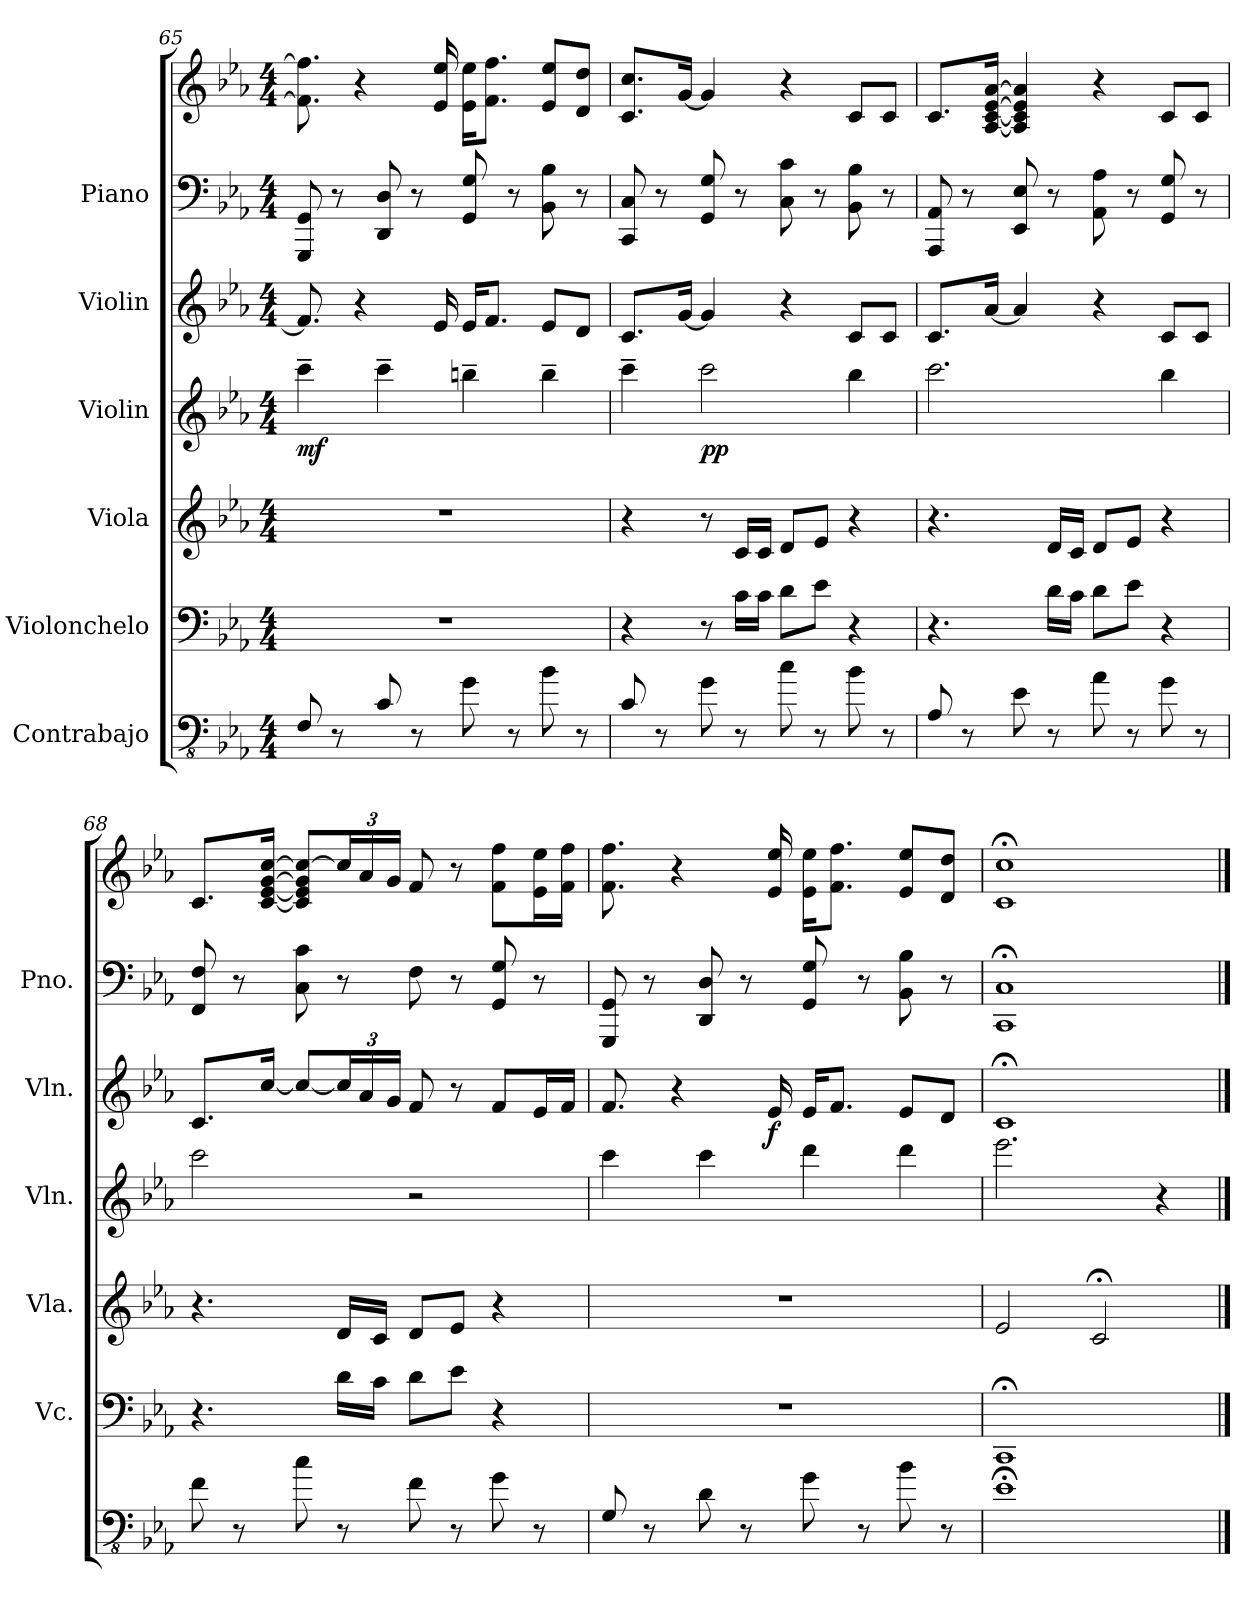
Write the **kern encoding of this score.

**kern	**kern	**kern	**kern	**dynam	**kern	**dynam	**kern	**kern
*part6	*part5	*part4	*part3	*part3	*part2	*part2	*part1	*part1
*staff7	*staff6	*staff5	*staff4	*staff4	*staff3	*staff3	*staff2	*staff1
*I"Contrabajo	*I"Violonchelo	*I"Viola	*I"Violin	*	*I"Violin	*	*I"Piano	*
*	*I'Vc.	*I'Vla.	*I'Vln.	*	*I'Vln.	*	*I'Pno.	*
!!LO:PB:g=z
*clefFv4	*clefF4	*clefG2	*clefG2	*	*clefG2	*	*clefF4	*clefG2
*ITrd7c12	*	*	*	*	*	*	*	*
*k[b-e-a-]	*k[b-e-a-]	*k[b-e-a-]	*k[b-e-a-]	*	*k[b-e-a-]	*	*k[b-e-a-]	*k[b-e-a-]
*M4/4	*M4/4	*M4/4	*M4/4	*	*M4/4	*	*M4/4	*M4/4
=65	=65	=65	=65	=65	=65	=65	=65	=65
!	!	!	!	!LO:DY:b	!	!	!	!
8FFF/	1r	1r	4ccc~\	mf	8.f/]	.	8GGG/ 8GG/	8.f\] 8.ff\]
8r	.	.	.	.	.	.	8r	.
.	.	.	.	.	4r	.	.	4r
8CC/	.	.	4ccc~\	.	.	.	8DD/ 8D/	.
8r	.	.	.	.	.	.	8r	.
.	.	.	.	.	16e-/	.	.	16e-/ 16ee-/
8GG\	.	.	4bbn~\	.	16e-/KL	.	8GG/ 8G/	16e-\ 16ee-\KL
.	.	.	.	.	8.f/J	.	.	8.f\ 8.ff\J
8r	.	.	.	.	.	.	8r	.
8BB-\	.	.	4bb~\	.	8e-/L	.	8BB-\ 8B-\	8e-/ 8ee-/L
8r	.	.	.	.	8d/J	.	8r	8d/ 8dd/J
=66	=66	=66	=66	=66	=66	=66	=66	=66
8CC/	4r	4r	4ccc~\	.	8.c/L	.	8CC/ 8C/	8.c/ 8.cc/L
8r	.	.	.	.	.	.	8r	.
.	.	.	.	.	[16g/Jk	.	.	[16g/Jk
!	!	!	!	!LO:DY:b	!	!	!	!
8GG\	8r	8r	2ccc\	pp	4g/]	.	8GG/ 8G/	4g/]
8r	16c\LL	16c/LL	.	.	.	.	8r	.
.	16c\JJ	16c/JJ	.	.	.	.	.	.
8C\	8d\L	8d/L	.	.	4r	.	8C\ 8c\	4r
8r	8e-\J	8e-/J	.	.	.	.	8r	.
8BB-\	4r	4r	4bb-\	.	8c/L	.	8BB-\ 8B-\	8c/L
8r	.	.	.	.	8c/J	.	8r	8c/J
=67	=67	=67	=67	=67	=67	=67	=67	=67
8AAA-/	4.r	4.r	2.ccc\	.	8.c/L	.	8AAA-/ 8AA-/	8.c/L
8r	.	.	.	.	.	.	8r	.
.	.	.	.	.	[16a-/Jk	.	.	[16A-/ [16c/ [16e-/ [16a-/Jk
8EE-\	.	.	.	.	4a-/]	.	8EE-/ 8E-/	4A-/] 4c/] 4e-/] 4a-/]
8r	16d\LL	16d/LL	.	.	.	.	8r	.
.	16c\JJ	16c/JJ	.	.	.	.	.	.
8AA-\	8d\L	8d/L	.	.	4r	.	8AA-\ 8A-\	4r
8r	8e-\J	8e-/J	.	.	.	.	8r	.
8GG\	4r	4r	4bb-\	.	8c/L	.	8GG/ 8G/	8c/L
8r	.	.	.	.	8c/J	.	8r	8c/J
!!LO:PB:g=z
=68	=68	=68	=68	=68	=68	=68	=68	=68
8FF\	4.r	4.r	2ccc\	.	8.c/L	.	8FF/ 8F/	8.c/L
8r	.	.	.	.	.	.	8r	.
.	.	.	.	.	[16cc/Jk	.	.	[16c/ [16e-/ [16g/ [16cc/Jk
8C\	.	.	.	.	8cc/L_	.	8C\ 8c\	8c/] 8e-/] 8g/] 8cc/_L
*	*	*	*	*	*Xbrackettup	*	*	*Xbrackettup
8r	16d\LL	16d/LL	.	.	24cc/L]	.	8r	24cc/L]
.	.	.	.	.	24a-/	.	.	24a-/
.	16c\JJ	16c/JJ	.	.	.	.	.	.
.	.	.	.	.	24g/JJ	.	.	24g/JJ
8FF\	8d\L	8d/L	2r	.	8f/	.	8F\	8f/
8r	8e-\J	8e-/J	.	.	8r	.	8r	8r
8GG\	4r	4r	.	.	8f/L	.	8GG/ 8G/	8f\ 8ff\L
8r	.	.	.	.	16e-/L	.	8r	16e-\ 16ee-\L
.	.	.	.	.	16f/JJ	.	.	16f\ 16ff\JJ
=69	=69	=69	=69	=69	=69	=69	=69	=69
8GGG/	1r	1r	4ccc\	.	8.f/	.	8GGG/ 8GG/	8.f\ 8.ff\
8r	.	.	.	.	.	.	8r	.
.	.	.	.	.	4r	.	.	4r
8DD\	.	.	4ccc\	.	.	.	8DD/ 8D/	.
8r	.	.	.	.	.	.	8r	.
!	!	!	!	!	!	!LO:DY:b	!	!
.	.	.	.	.	16e-/	f	.	16e-/ 16ee-/
8GG\	.	.	4ddd\	.	16e-/KL	.	8GG/ 8G/	16e-\ 16ee-\KL
.	.	.	.	.	8.f/J	.	.	8.f\ 8.ff\J
8r	.	.	.	.	.	.	8r	.
8BB-\	.	.	4ddd\	.	8e-/L	.	8BB-\ 8B-\	8e-/ 8ee-/L
8r	.	.	.	.	8d/J	.	8r	8d/ 8dd/J
=70	=70	=70	=70	=70	=70	=70	=70	=70
1EE-;<	1CC;<	2e-/	2.eee-\	.	1c;<	.	1CC;< 1C;<	1c;< 1cc;<
.	.	2c;</	.	.	.	.	.	.
.	.	.	4r	.	.	.	.	.
==	==	==	==	==	==	==	==	==
*-	*-	*-	*-	*-	*-	*-	*-	*-
